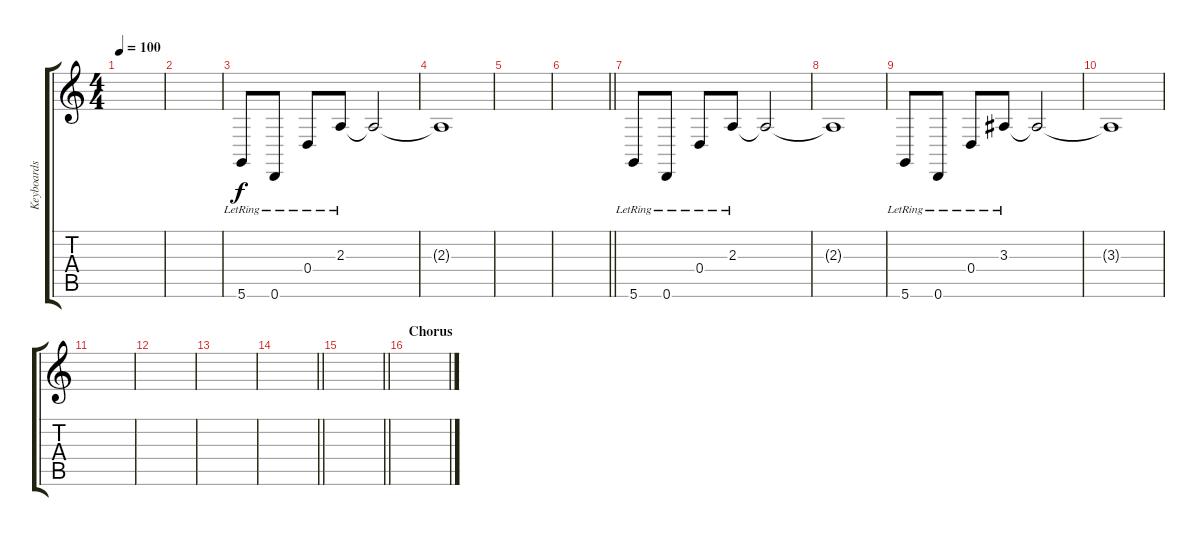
\track ("Keyboards" "Keyboards") {instrument electricgrandpiano}
\staff {score tabs}
\tuning (E4 B3 G3 D3 A2 D2) {hide}
\ts (4 4)
\tempo 100
\clef g2
\ks c
|
|
5.6{lr}.8 0.6{lr}.8 0.4{lr}.8 2.3{lr}.8 2.3{t}.2 |
2.3{t}.1 |
|
\barLineRight lightlight
|
\section ("" "")
5.6{lr}.8 0.6{lr}.8 0.4{lr}.8 2.3{lr}.8 2.3{t}.2 |
2.3{t}.1 |
5.6{lr}.8 0.6{lr}.8 0.4{lr}.8 3.3{lr}.8 3.3{t}.2 |
3.3{t}.1 |
|
|
|
\barLineRight lightlight
|
\barLineRight lightlight
|
\section ("" "Chorus")
